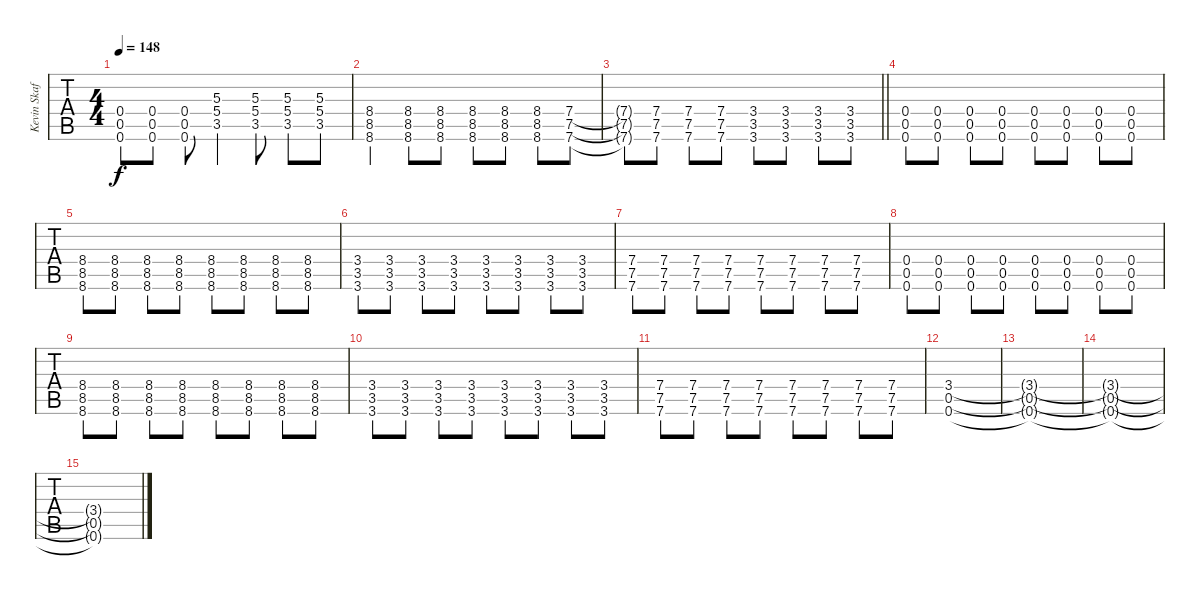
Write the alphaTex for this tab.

\track ("Kevin Skaff" "Kevin Skaf") {instrument distortionguitar}
\staff {tabs}
\tuning (Db4 Ab3 E3 B2 Gb2 B1) {hide}
\ts (4 4)
\tempo 148
\clef g2
\ks c
(0.4{t} 0.5{t} 0.6{t}).8{dy f} (0.4 0.5 0.6).8 (0.4 0.5 0.6).8 (5.3 5.4 3.5).4 (5.3 5.4 3.5).8 (5.3 5.4 3.5).8 (5.3 5.4 3.5).8 |
(8.4 8.5 8.6).4 (8.4 8.5 8.6).8 (8.4 8.5 8.6).8 (8.4 8.5 8.6).8 (8.4 8.5 8.6).8 (8.4 8.5 8.6).8 (7.4 7.5 7.6).8 |
\barLineRight lightlight
(7.4{t} 7.5{t} 7.6{t}).8 (7.4 7.5 7.6).8 (7.4 7.5 7.6).8 (7.4 7.5 7.6).8 (3.4 3.5 3.6).8 (3.4 3.5 3.6).8 (3.4 3.5 3.6).8 (3.4 3.5 3.6).8 |
\section ("" "")
(0.4 0.5 0.6).8 (0.4 0.5 0.6).8 (0.4 0.5 0.6).8 (0.4 0.5 0.6).8 (0.4 0.5 0.6).8 (0.4 0.5 0.6).8 (0.4 0.5 0.6).8 (0.4 0.5 0.6).8 |
(8.4 8.5 8.6).8 (8.4 8.5 8.6).8 (8.4 8.5 8.6).8 (8.4 8.5 8.6).8 (8.4 8.5 8.6).8 (8.4 8.5 8.6).8 (8.4 8.5 8.6).8 (8.4 8.5 8.6).8 |
(3.4 3.5 3.6).8 (3.4 3.5 3.6).8 (3.4 3.5 3.6).8 (3.4 3.5 3.6).8 (3.4 3.5 3.6).8 (3.4 3.5 3.6).8 (3.4 3.5 3.6).8 (3.4 3.5 3.6).8 |
(7.4 7.5 7.6).8 (7.4 7.5 7.6).8 (7.4 7.5 7.6).8 (7.4 7.5 7.6).8 (7.4 7.5 7.6).8 (7.4 7.5 7.6).8 (7.4 7.5 7.6).8 (7.4 7.5 7.6).8 |
(0.4 0.5 0.6).8 (0.4 0.5 0.6).8 (0.4 0.5 0.6).8 (0.4 0.5 0.6).8 (0.4 0.5 0.6).8 (0.4 0.5 0.6).8 (0.4 0.5 0.6).8 (0.4 0.5 0.6).8 |
(8.4 8.5 8.6).8 (8.4 8.5 8.6).8 (8.4 8.5 8.6).8 (8.4 8.5 8.6).8 (8.4 8.5 8.6).8 (8.4 8.5 8.6).8 (8.4 8.5 8.6).8 (8.4 8.5 8.6).8 |
(3.4 3.5 3.6).8 (3.4 3.5 3.6).8 (3.4 3.5 3.6).8 (3.4 3.5 3.6).8 (3.4 3.5 3.6).8 (3.4 3.5 3.6).8 (3.4 3.5 3.6).8 (3.4 3.5 3.6).8 |
(7.4 7.5 7.6).8 (7.4 7.5 7.6).8 (7.4 7.5 7.6).8 (7.4 7.5 7.6).8 (7.4 7.5 7.6).8 (7.4 7.5 7.6).8 (7.4 7.5 7.6).8 (7.4 7.5 7.6).8 |
(3.4 0.5 0.6).1 |
(3.4{t} 0.5{t} 0.6{t}).1 |
(3.4{t} 0.5{t} 0.6{t}).1 |
(3.4{t} 0.5{t} 0.6{t}).1
